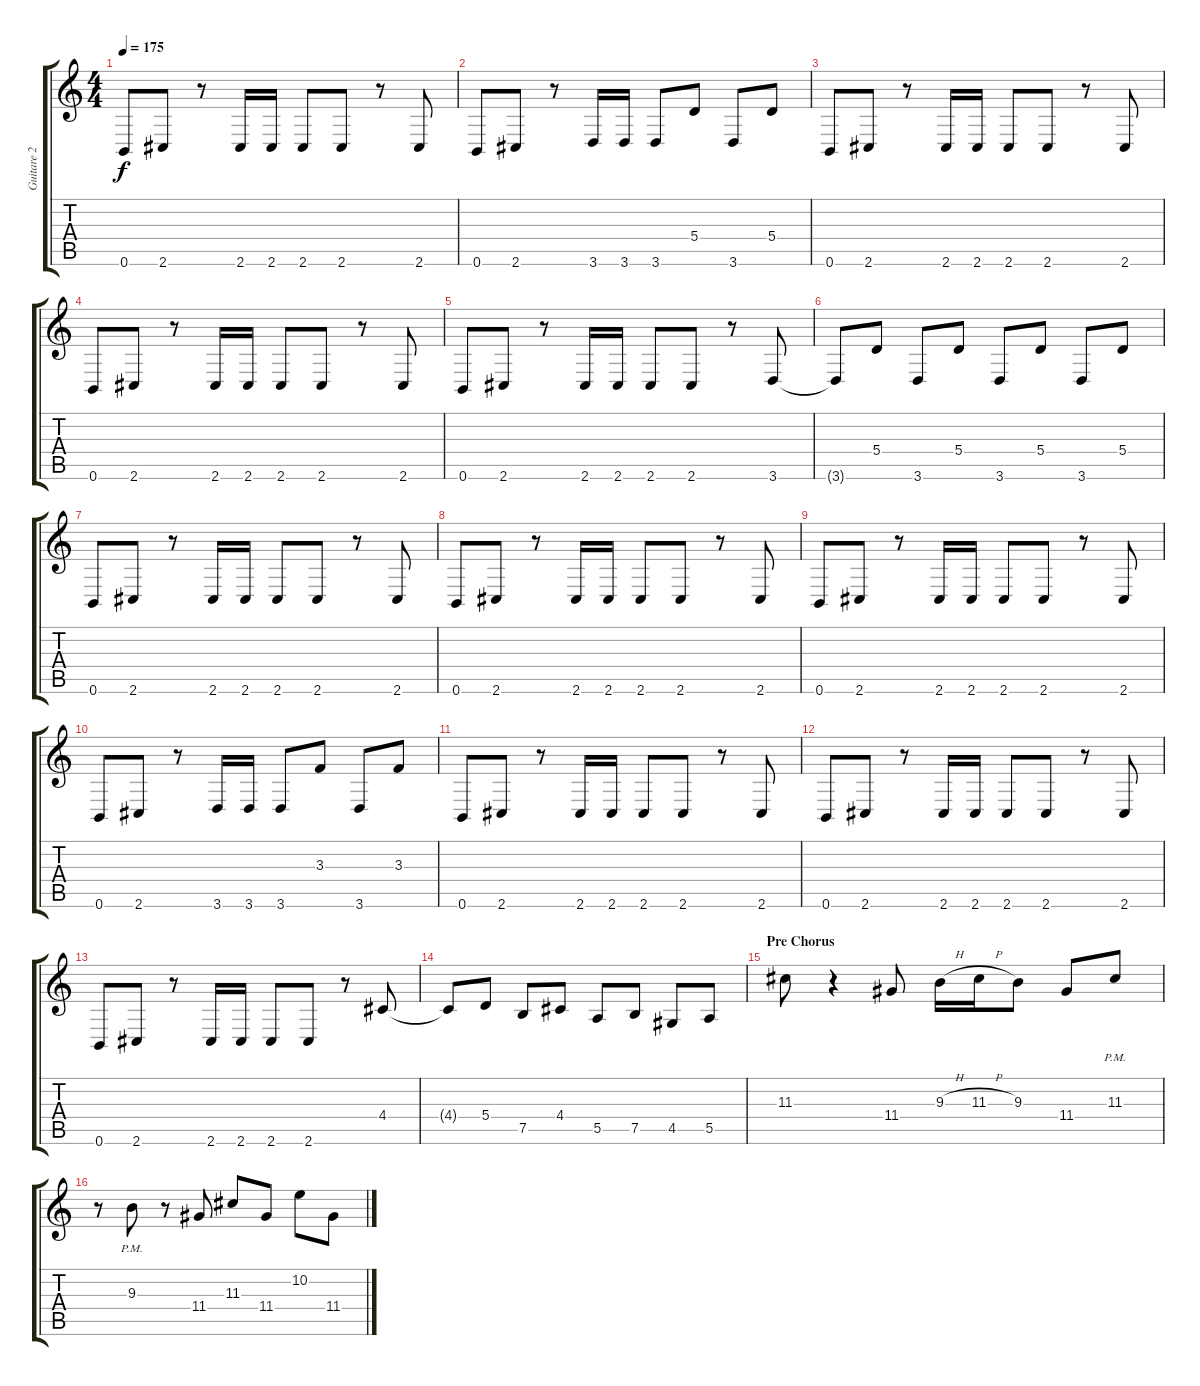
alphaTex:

\track ("Guitare 2" "Guitare 2") {instrument distortionguitar}
\staff {score tabs}
\tuning (B3 Gb3 D3 A2 E2 B1) {hide}
\ts (4 4)
\tempo 175
\clef g2
\ks c
0.6.8{dy f} 2.6.8 r.8 2.6.16 2.6.16 2.6.8 2.6.8 r.8 2.6.8 |
0.6.8 2.6.8 r.8 3.6.16 3.6.16 3.6.8 5.4.8 3.6.8 5.4.8 |
0.6.8 2.6.8 r.8 2.6.16 2.6.16 2.6.8 2.6.8 r.8 2.6.8 |
0.6.8 2.6.8 r.8 2.6.16 2.6.16 2.6.8 2.6.8 r.8 2.6.8 |
0.6.8 2.6.8 r.8 2.6.16 2.6.16 2.6.8 2.6.8 r.8 3.6.8 |
3.6{t}.8 5.4.8 3.6.8 5.4.8 3.6.8 5.4.8 3.6.8 5.4.8 |
0.6.8 2.6.8 r.8 2.6.16 2.6.16 2.6.8 2.6.8 r.8 2.6.8 |
0.6.8 2.6.8 r.8 2.6.16 2.6.16 2.6.8 2.6.8 r.8 2.6.8 |
0.6.8 2.6.8 r.8 2.6.16 2.6.16 2.6.8 2.6.8 r.8 2.6.8 |
0.6.8 2.6.8 r.8 3.6.16 3.6.16 3.6.8 3.3.8 3.6.8 3.3.8 |
0.6.8 2.6.8 r.8 2.6.16 2.6.16 2.6.8 2.6.8 r.8 2.6.8 |
0.6.8 2.6.8 r.8 2.6.16 2.6.16 2.6.8 2.6.8 r.8 2.6.8 |
0.6.8 2.6.8 r.8 2.6.16 2.6.16 2.6.8 2.6.8 r.8 4.4.8 |
4.4{t}.8 5.4.8 7.5.8 4.4.8 5.5.8 7.5.8 4.5.8 5.5.8 |
\section ("" "Pre Chorus")
11.3.8{volume 9} r.4 11.4.8 9.3{h}.16 11.3{h}.16 9.3.8 11.4.8 11.3{pm}.8 |
r.8 9.3{pm}.8 r.8 11.4.8 11.3.8 11.4.8 10.2.8 11.4.8
